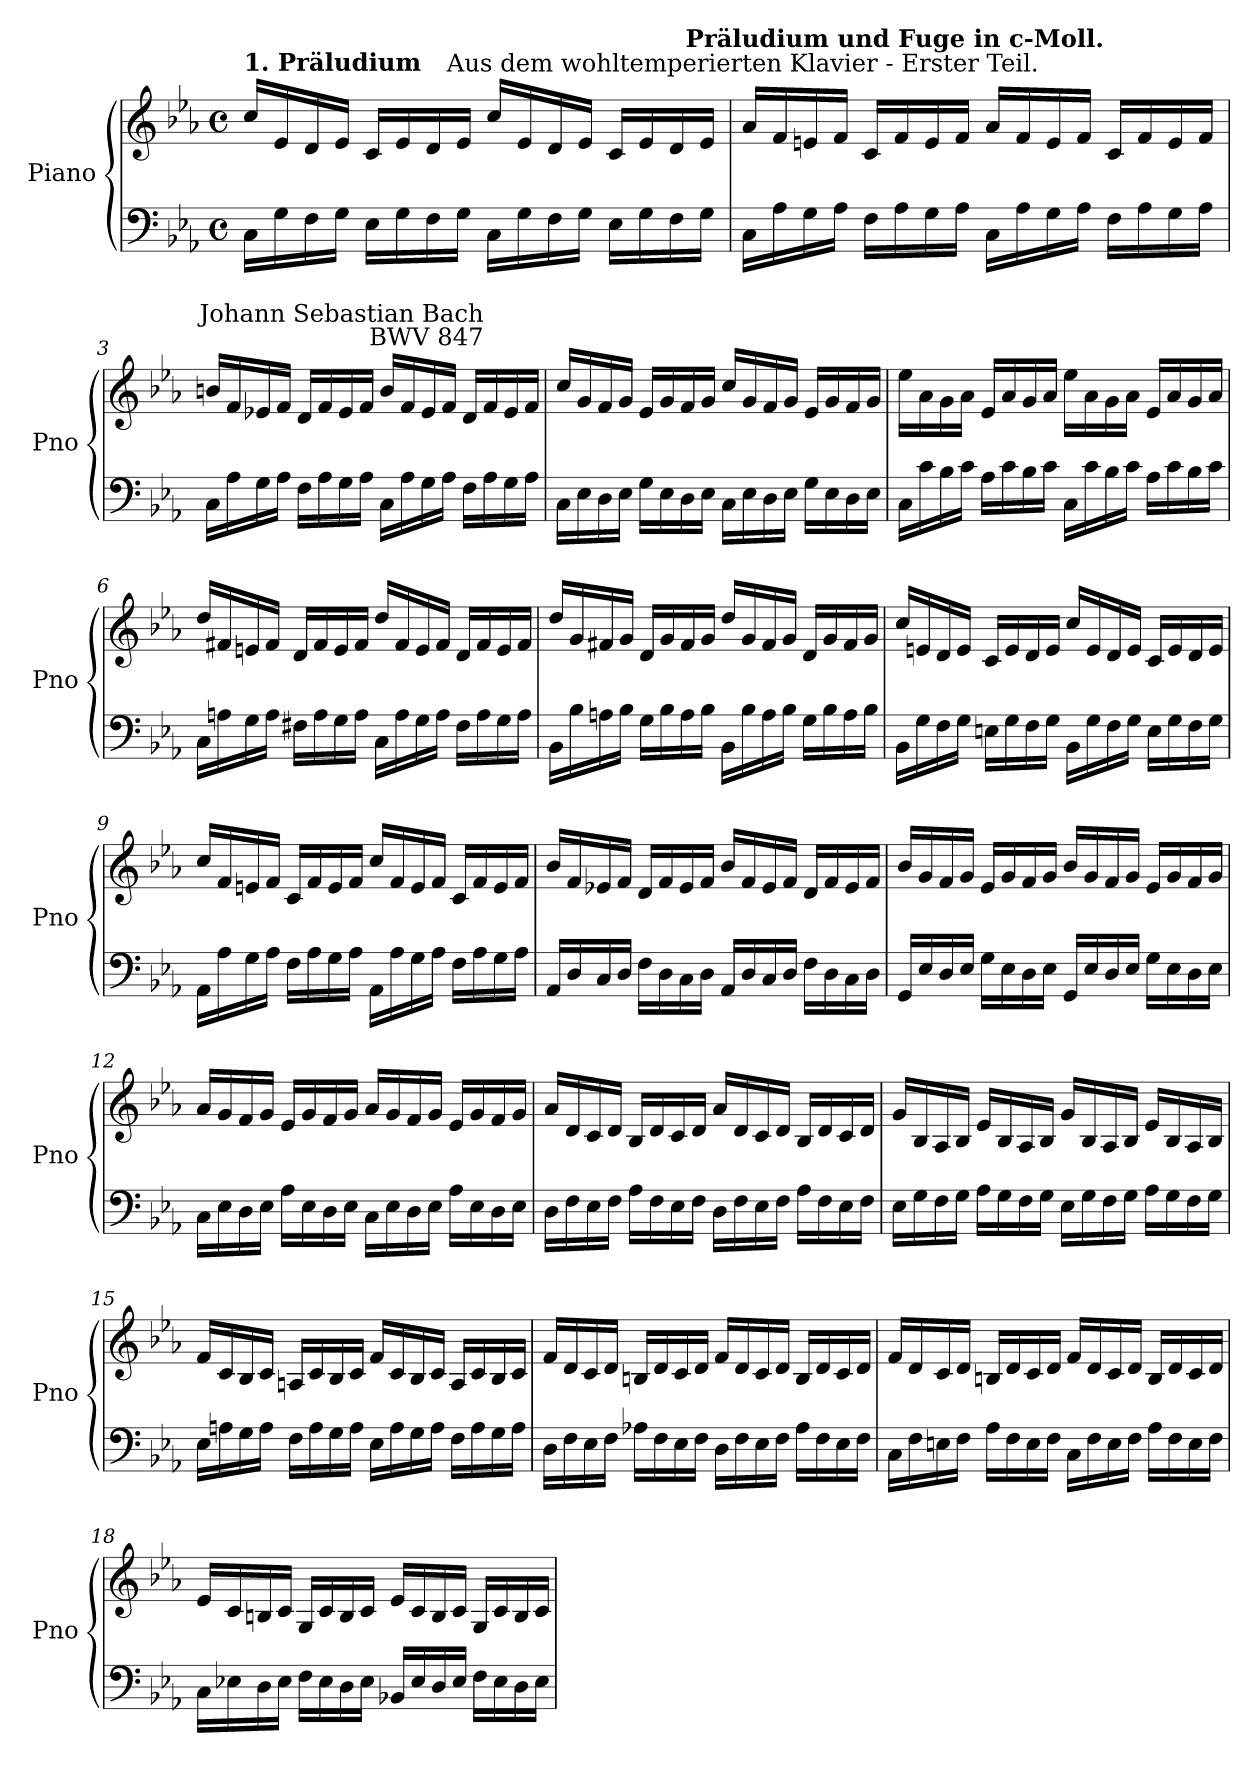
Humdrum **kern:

**kern	**kern
*part1	*part1
*staff2	*staff1
*I"Piano	*
*I'Pno	*
*clefF4	*clefG2
*k[b-e-a-]	*k[b-e-a-]
*E-:	*E-:
*M4/4	*M4/4
*met(c)	*met(c)
=1	=1
!	!LO:TX:a:B:t=1. Präludium
16CLL	16ccLL
16G	16e-
16F	16d
16GJJ	16e-JJ
16E-LL	16cLL
16G	16e-
16F	16d
16GJJ	16e-JJ
16CLL	16ccLL
16G	16e-
16F	16d
16GJJ	16e-JJ
16E-LL	16cLL
16G	16e-
16F	16d
16GJJ	16e-JJ
=2	=2
!	!LO:TX:a:cj:t=Aus dem wohltemperierten Klavier - Erster Teil.
16CLL	16a-LL
16A-	16f
16G	16en
16A-JJ	16fJJ
16FLL	16cLL
!	!LO:TX:a:B:cj:t=Präludium und Fuge in c-Moll.
16A-	16f
16G	16e
16A-JJ	16fJJ
16CLL	16a-LL
16A-	16f
16G	16e
16A-JJ	16fJJ
16FLL	16cLL
16A-	16f
16G	16e
16A-JJ	16fJJ
=3	=3
16CLL	16bnLL
16A-	16f
16G	16e-X
16A-JJ	16fJJ
16FLL	16dLL
16A-	16f
16G	16e-
16A-JJ	16fJJ
16CLL	16bLL
16A-	16f
16G	16e-
16A-JJ	16fJJ
16FLL	16dLL
!	!LO:TX:a:rj:t=Johann Sebastian Bach\nBWV 847
16A-	16f
16G	16e-
16A-JJ	16fJJ
!!LO:LB:g=z
=4	=4
16CLL	16ccLL
16E-	16g
16D	16f
16E-JJ	16gJJ
16GLL	16e-LL
16E-	16g
16D	16f
16E-JJ	16gJJ
16CLL	16ccLL
16E-	16g
16D	16f
16E-JJ	16gJJ
16GLL	16e-LL
16E-	16g
16D	16f
16E-JJ	16gJJ
=5	=5
16CLL	16ee-LL
16c	16a-
16B-	16g
16cJJ	16a-JJ
16A-LL	16e-LL
16c	16a-
16B-	16g
16cJJ	16a-JJ
16CLL	16ee-LL
16c	16a-
16B-	16g
16cJJ	16a-JJ
16A-LL	16e-LL
16c	16a-
16B-	16g
16cJJ	16a-JJ
=6	=6
16CLL	16ddLL
16An	16f#X
16G	16en
16AJJ	16f#JJ
16F#XLL	16dLL
16A	16f#
16G	16e
16AJJ	16f#JJ
16CLL	16ddLL
16A	16f#
16G	16e
16AJJ	16f#JJ
16F#LL	16dLL
16A	16f#
16G	16e
16AJJ	16f#JJ
!!LO:LB:g=z
=7	=7
16BB-LL	16ddLL
16B-	16g
16An	16f#X
16B-JJ	16gJJ
16GLL	16dLL
16B-	16g
16A	16f#
16B-JJ	16gJJ
16BB-LL	16ddLL
16B-	16g
16A	16f#
16B-JJ	16gJJ
16GLL	16dLL
16B-	16g
16A	16f#
16B-JJ	16gJJ
=8	=8
16BB-LL	16ccLL
16G	16en
16F	16d
16GJJ	16eJJ
16EnLL	16cLL
16G	16e
16F	16d
16GJJ	16eJJ
16BB-LL	16ccLL
16G	16e
16F	16d
16GJJ	16eJJ
16ELL	16cLL
16G	16e
16F	16d
16GJJ	16eJJ
=9	=9
16AA-LL	16ccLL
16A-	16f
16G	16en
16A-JJ	16fJJ
16FLL	16cLL
16A-	16f
16G	16e
16A-JJ	16fJJ
16AA-LL	16ccLL
16A-	16f
16G	16e
16A-JJ	16fJJ
16FLL	16cLL
16A-	16f
16G	16e
16A-JJ	16fJJ
!!LO:LB:g=z
=10	=10
16AA-LL	16b-LL
16D	16f
16C	16e-X
16DJJ	16fJJ
16FLL	16dLL
16D	16f
16C	16e-
16DJJ	16fJJ
16AA-LL	16b-LL
16D	16f
16C	16e-
16DJJ	16fJJ
16FLL	16dLL
16D	16f
16C	16e-
16DJJ	16fJJ
=11	=11
16GGLL	16b-LL
16E-	16g
16D	16f
16E-JJ	16gJJ
16GLL	16e-LL
16E-	16g
16D	16f
16E-JJ	16gJJ
16GGLL	16b-LL
16E-	16g
16D	16f
16E-JJ	16gJJ
16GLL	16e-LL
16E-	16g
16D	16f
16E-JJ	16gJJ
=12	=12
16CLL	16a-LL
16E-	16g
16D	16f
16E-JJ	16gJJ
16A-LL	16e-LL
16E-	16g
16D	16f
16E-JJ	16gJJ
16CLL	16a-LL
16E-	16g
16D	16f
16E-JJ	16gJJ
16A-LL	16e-LL
16E-	16g
16D	16f
16E-JJ	16gJJ
!!LO:LB:g=z
=13	=13
16DLL	16a-LL
16F	16d
16E-	16c
16FJJ	16dJJ
16A-LL	16B-LL
16F	16d
16E-	16c
16FJJ	16dJJ
16DLL	16a-LL
16F	16d
16E-	16c
16FJJ	16dJJ
16A-LL	16B-LL
16F	16d
16E-	16c
16FJJ	16dJJ
=14	=14
16E-LL	16gLL
16G	16B-
16F	16A-
16GJJ	16B-JJ
16A-LL	16e-LL
16G	16B-
16F	16A-
16GJJ	16B-JJ
16E-LL	16gLL
16G	16B-
16F	16A-
16GJJ	16B-JJ
16A-LL	16e-LL
16G	16B-
16F	16A-
16GJJ	16B-JJ
=15	=15
16E-LL	16fLL
16An	16c
16G	16B-
16AJJ	16cJJ
16FLL	16AnLL
16A	16c
16G	16B-
16AJJ	16cJJ
16E-LL	16fLL
16A	16c
16G	16B-
16AJJ	16cJJ
16FLL	16ALL
16A	16c
16G	16B-
16AJJ	16cJJ
!!LO:LB:g=z
=16	=16
16DLL	16fLL
16F	16d
16E-	16c
16FJJ	16dJJ
16A-XLL	16BnLL
16F	16d
16E-	16c
16FJJ	16dJJ
16DLL	16fLL
16F	16d
16E-	16c
16FJJ	16dJJ
16A-LL	16BLL
16F	16d
16E-	16c
16FJJ	16dJJ
=17	=17
16CLL	16fLL
16F	16d
16En	16c
16FJJ	16dJJ
16A-LL	16BnLL
16F	16d
16E	16c
16FJJ	16dJJ
16CLL	16fLL
16F	16d
16E	16c
16FJJ	16dJJ
16A-LL	16BLL
16F	16d
16E	16c
16FJJ	16dJJ
=18	=18
16CLL	16e-LL
16E-X	16c
16D	16Bn
16E-JJ	16cJJ
16FLL	16GLL
16E-	16c
16D	16B
16E-JJ	16cJJ
16BB-XLL	16e-LL
16E-	16c
16D	16B
16E-JJ	16cJJ
16FLL	16GLL
16E-	16c
16D	16B
16E-JJ	16cJJ
=	=
*-	*-
